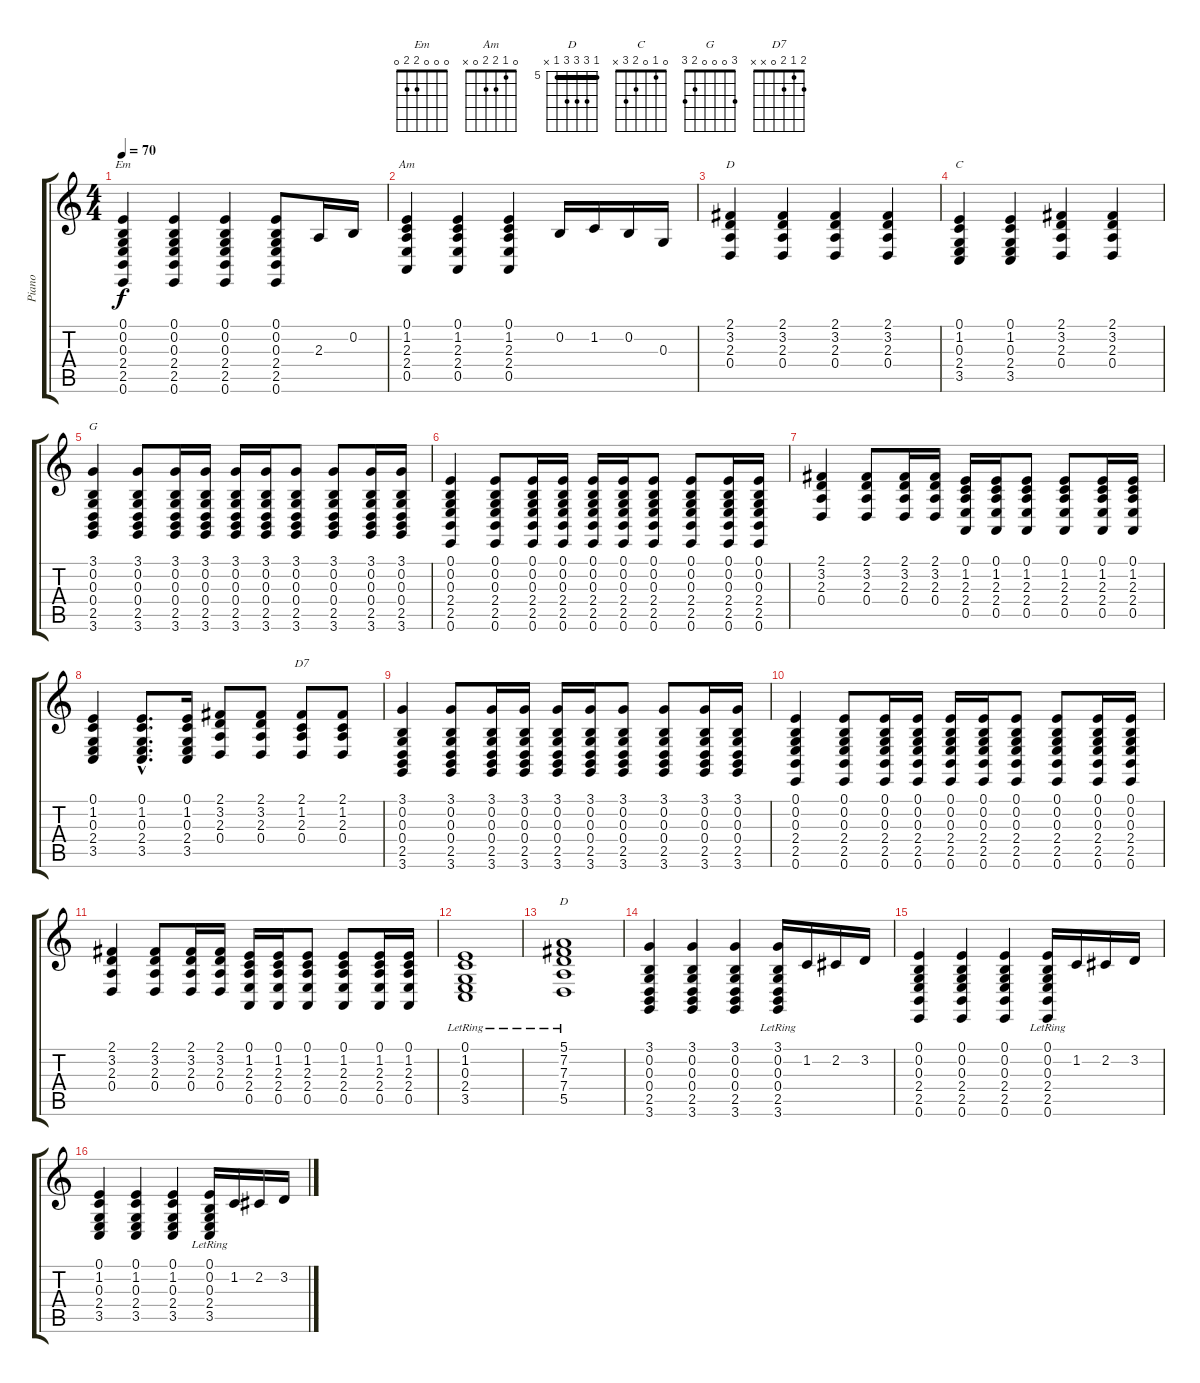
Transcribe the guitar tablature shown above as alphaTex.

\track ("Piano" "Piano") {instrument acousticgrandpiano}
\staff {score tabs}
\tuning (E4 B3 G3 D3 A2 E2) {hide}
\chord ("Em" 0 0 0 2 2 0)
\chord ("Am" 0 1 2 2 0 x)
\chord ("D" 2 3 2 0 x x)
\chord ("C" 0 1 0 2 3 x)
\chord ("G" 3 0 0 0 2 3)
\chord ("D7" 2 1 2 0 x x)
\chord ("D" 5 7 7 7 5 x) {firstfret 5 barre 5}
\ts (4 4)
\tempo 70
\clef g2
\ks c
(0.1 0.2 0.3 2.4 2.5 0.6).4{ch "Em" dy f} (0.1 0.2 0.3 2.4 2.5 0.6).4 (0.1 0.2 0.3 2.4 2.5 0.6).4 (0.1 0.2 0.3 2.4 2.5 0.6).8 2.3.16 0.2.16 |
(0.1 1.2 2.3 2.4 0.5).4{ch "Am"} (0.1 1.2 2.3 2.4 0.5).4 (0.1 1.2 2.3 2.4 0.5).4 0.2.16 1.2.16 0.2.16 0.3.16 |
(2.1 3.2 2.3 0.4).4{ch "D"} (2.1 3.2 2.3 0.4).4 (2.1 3.2 2.3 0.4).4 (2.1 3.2 2.3 0.4).4 |
(0.1 1.2 0.3 2.4 3.5).4{ch "C"} (0.1 1.2 0.3 2.4 3.5).4 (2.1 3.2 2.3 0.4).4 (2.1 3.2 2.3 0.4).4 |
(3.1 0.2 0.3 0.4 2.5 3.6).4{ch "G"} (3.1 0.2 0.3 0.4 2.5 3.6).8 (3.1 0.2 0.3 0.4 2.5 3.6).16 (3.1 0.2 0.3 0.4 2.5 3.6).16 (3.1 0.2 0.3 0.4 2.5 3.6).16 (3.1 0.2 0.3 0.4 2.5 3.6).16 (3.1 0.2 0.3 0.4 2.5 3.6).8 (3.1 0.2 0.3 0.4 2.5 3.6).8 (3.1 0.2 0.3 0.4 2.5 3.6).16 (3.1 0.2 0.3 0.4 2.5 3.6).16 |
(0.1 0.2 0.3 2.4 2.5 0.6).4 (0.1 0.2 0.3 2.4 2.5 0.6).8 (0.1 0.2 0.3 2.4 2.5 0.6).16 (0.1 0.2 0.3 2.4 2.5 0.6).16 (0.1 0.2 0.3 2.4 2.5 0.6).16 (0.1 0.2 0.3 2.4 2.5 0.6).16 (0.1 0.2 0.3 2.4 2.5 0.6).8 (0.1 0.2 0.3 2.4 2.5 0.6).8 (0.1 0.2 0.3 2.4 2.5 0.6).16 (0.1 0.2 0.3 2.4 2.5 0.6).16 |
(2.1 3.2 2.3 0.4).4 (2.1 3.2 2.3 0.4).8 (2.1 3.2 2.3 0.4).16 (2.1 3.2 2.3 0.4).16 (0.1 1.2 2.3 2.4 0.5).16 (0.1 1.2 2.3 2.4 0.5).16 (0.1 1.2 2.3 2.4 0.5).8 (0.1 1.2 2.3 2.4 0.5).8 (0.1 1.2 2.3 2.4 0.5).16 (0.1 1.2 2.3 2.4 0.5).16 |
(0.1 1.2 0.3 2.4 3.5).4 (0.1{hac} 1.2{hac} 0.3{hac} 2.4{hac} 3.5{hac}).8{d} (0.1 1.2 0.3 2.4 3.5).16 (2.1 3.2 2.3 0.4).8 (2.1 3.2 2.3 0.4).8 (2.1 1.2 2.3 0.4).8{ch "D7"} (2.1 1.2 2.3 0.4).8 |
(3.1 0.2 0.3 0.4 2.5 3.6).4 (3.1 0.2 0.3 0.4 2.5 3.6).8 (3.1 0.2 0.3 0.4 2.5 3.6).16 (3.1 0.2 0.3 0.4 2.5 3.6).16 (3.1 0.2 0.3 0.4 2.5 3.6).16 (3.1 0.2 0.3 0.4 2.5 3.6).16 (3.1 0.2 0.3 0.4 2.5 3.6).8 (3.1 0.2 0.3 0.4 2.5 3.6).8 (3.1 0.2 0.3 0.4 2.5 3.6).16 (3.1 0.2 0.3 0.4 2.5 3.6).16 |
(0.1 0.2 0.3 2.4 2.5 0.6).4 (0.1 0.2 0.3 2.4 2.5 0.6).8 (0.1 0.2 0.3 2.4 2.5 0.6).16 (0.1 0.2 0.3 2.4 2.5 0.6).16 (0.1 0.2 0.3 2.4 2.5 0.6).16 (0.1 0.2 0.3 2.4 2.5 0.6).16 (0.1 0.2 0.3 2.4 2.5 0.6).8 (0.1 0.2 0.3 2.4 2.5 0.6).8 (0.1 0.2 0.3 2.4 2.5 0.6).16 (0.1 0.2 0.3 2.4 2.5 0.6).16 |
(2.1 3.2 2.3 0.4).4 (2.1 3.2 2.3 0.4).8 (2.1 3.2 2.3 0.4).16 (2.1 3.2 2.3 0.4).16 (0.1 1.2 2.3 2.4 0.5).16 (0.1 1.2 2.3 2.4 0.5).16 (0.1 1.2 2.3 2.4 0.5).8 (0.1 1.2 2.3 2.4 0.5).8 (0.1 1.2 2.3 2.4 0.5).16 (0.1 1.2 2.3 2.4 0.5).16 |
(0.1{lr} 1.2{lr} 0.3{lr} 2.4{lr} 3.5{lr}).1 |
(5.1{lr} 7.2{lr} 7.3{lr} 7.4{lr} 5.5{lr}).1{ch "D"} |
(3.1 0.2 0.3 0.4 2.5 3.6).4 (3.1 0.2 0.3 0.4 2.5 3.6).4 (3.1 0.2 0.3 0.4 2.5 3.6).4 (3.1{lr} 0.2{lr} 0.3{lr} 0.4{lr} 2.5{lr} 3.6{lr}).16 1.2.16 2.2.16 3.2.16 |
(0.1 0.2 0.3 2.4 2.5 0.6).4 (0.1 0.2 0.3 2.4 2.5 0.6).4 (0.1 0.2 0.3 2.4 2.5 0.6).4 (0.1{lr} 0.2{lr} 0.3{lr} 2.4{lr} 2.5{lr} 0.6{lr}).16 1.2.16 2.2.16 3.2.16 |
(0.1 1.2 0.3 2.4 3.5).4 (0.1 1.2 0.3 2.4 3.5).4 (0.1 1.2 0.3 2.4 3.5).4 (0.1{lr} 0.2{lr} 0.3{lr} 2.4{lr} 3.5{lr}).16 1.2.16 2.2.16 3.2.16
